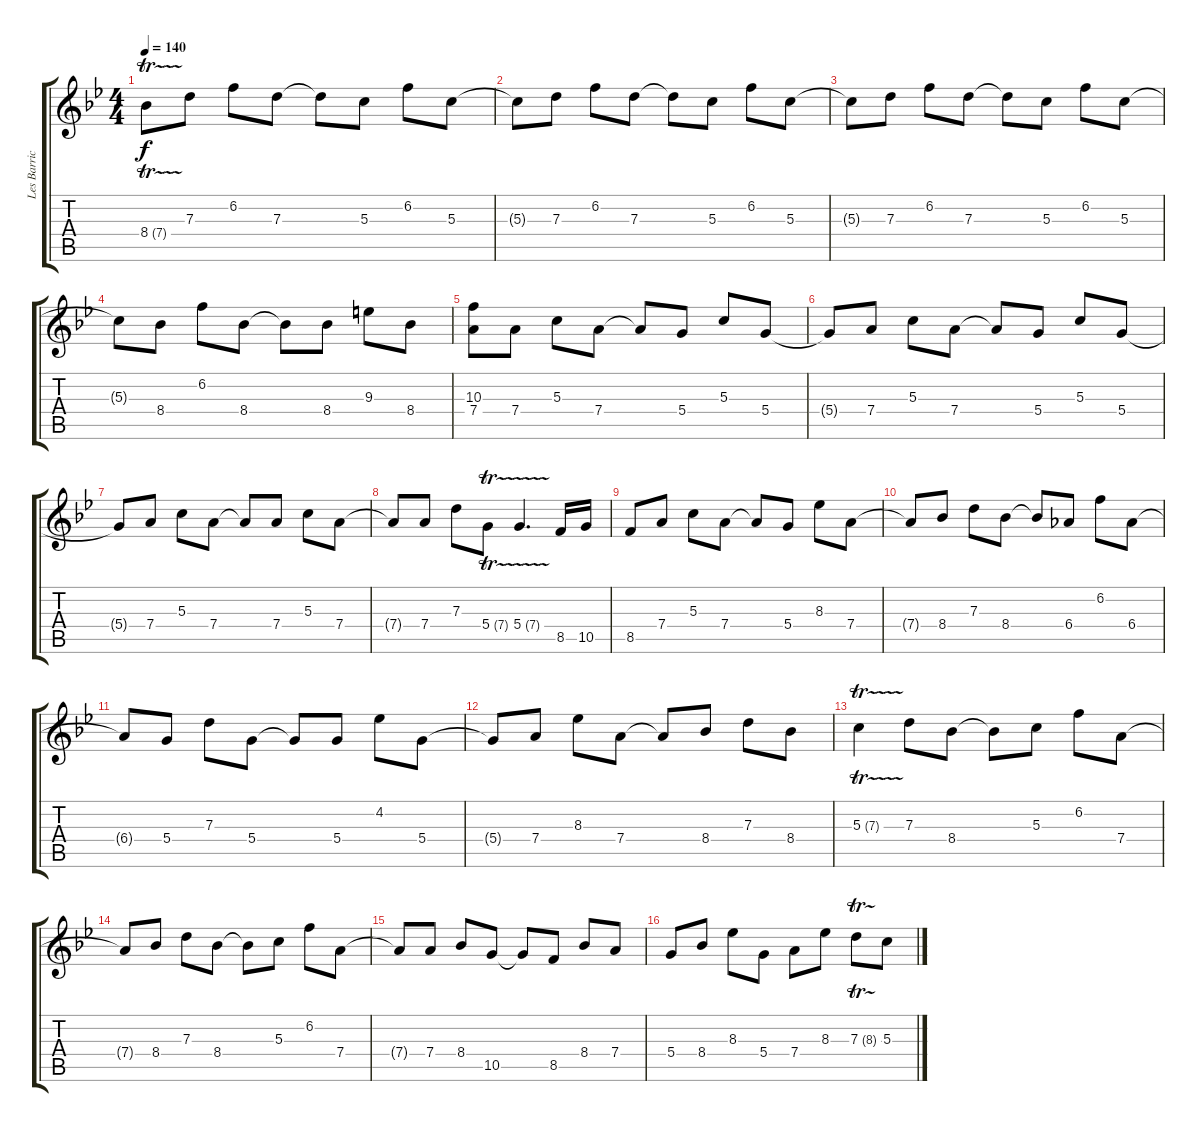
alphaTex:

\track ("Les Barricades Mysterieuses " "Les Barric") {instrument distortionguitar}
\staff {score tabs}
\tuning (E4 B3 G3 D3 A2 E2) {hide}
\ts (4 4)
\tempo 140
\clef g2
\ks bb
8.4{tr (7 32)}.8{dy f} 7.3.8 6.2.8 7.3.8 7.3{t}.8 5.3.8 6.2.8 5.3.8 |
5.3{t}.8 7.3.8 6.2.8 7.3.8 7.3{t}.8 5.3.8 6.2.8 5.3.8 |
5.3{t}.8 7.3.8 6.2.8 7.3.8 7.3{t}.8 5.3.8 6.2.8 5.3.8 |
5.3{t}.8 8.4.8 6.2.8 8.4.8 8.4{t}.8 8.4.8 9.3.8 8.4.8 |
(10.3 7.4).8 7.4.8 5.3.8 7.4.8 7.4{t}.8 5.4.8 5.3.8 5.4.8 |
5.4{t}.8 7.4.8 5.3.8 7.4.8 7.4{t}.8 5.4.8 5.3.8 5.4.8 |
5.4{t}.8 7.4.8 5.3.8 7.4.8 7.4{t}.8 7.4.8 5.3.8 7.4.8 |
7.4{t}.8 7.4.8 7.3.8 5.4{tr (7 32)}.8 5.4{tr (7 32)}.4{d} 8.5.16 10.5.16 |
8.5.8 7.4.8 5.3.8 7.4.8 7.4{t}.8 5.4.8 8.3.8 7.4.8 |
7.4{t}.8 8.4.8 7.3.8 8.4.8 8.4{t}.8 6.4.8 6.2.8 6.4.8 |
6.4{t}.8 5.4.8 7.3.8 5.4.8 5.4{t}.8 5.4.8 4.2.8 5.4.8 |
5.4{t}.8 7.4.8 8.3.8 7.4.8 7.4{t}.8 8.4.8 7.3.8 8.4.8 |
5.3{tr (7 32)}.4 7.3.8 8.4.8 8.4{t}.8 5.3.8 6.2.8 7.4.8 |
7.4{t}.8 8.4.8 7.3.8 8.4.8 8.4{t}.8 5.3.8 6.2.8 7.4.8 |
7.4{t}.8 7.4.8 8.4.8 10.5.8 10.5{t}.8 8.5.8 8.4.8 7.4.8 |
5.4.8 8.4.8 8.3.8 5.4.8 7.4.8 8.3.8 7.3{tr (8 32)}.8 5.3.8
